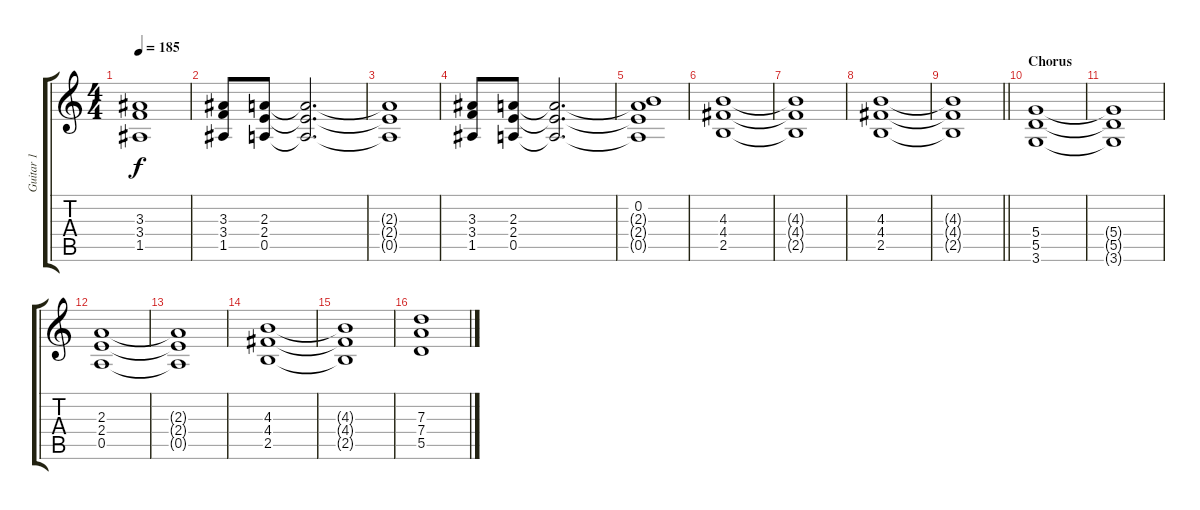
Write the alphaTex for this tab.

\track ("Guitar 1" "Guitar 1") {instrument distortionguitar}
\staff {score tabs}
\tuning (E4 B3 G3 D3 A2 E2) {hide}
\ts (4 4)
\tempo 185
\clef g2
\ks c
(3.3{t} 3.4{t} 1.5{t}).1{dy f} |
(3.3 3.4 1.5).8 (2.3 2.4 0.5).8 (2.3{t} 2.4{t} 0.5{t}).2{d} |
(2.3{t} 2.4{t} 0.5{t}).1 |
(3.3 3.4 1.5).8 (2.3 2.4 0.5).8 (2.3{t} 2.4{t} 0.5{t}).2{d} |
(0.2 2.3{t} 2.4{t} 0.5{t}).1 |
(4.3 4.4 2.5).1 |
(4.3{t} 4.4{t} 2.5{t}).1 |
(4.3 4.4 2.5).1 |
\barLineRight lightlight
(4.3{t} 4.4{t} 2.5{t}).1 |
\section ("" "Chorus")
(5.4 5.5 3.6).1 |
(5.4{t} 5.5{t} 3.6{t}).1 |
(2.3 2.4 0.5).1 |
(2.3{t} 2.4{t} 0.5{t}).1 |
(4.3 4.4 2.5).1 |
(4.3{t} 4.4{t} 2.5{t}).1 |
(7.3 7.4 5.5).1
